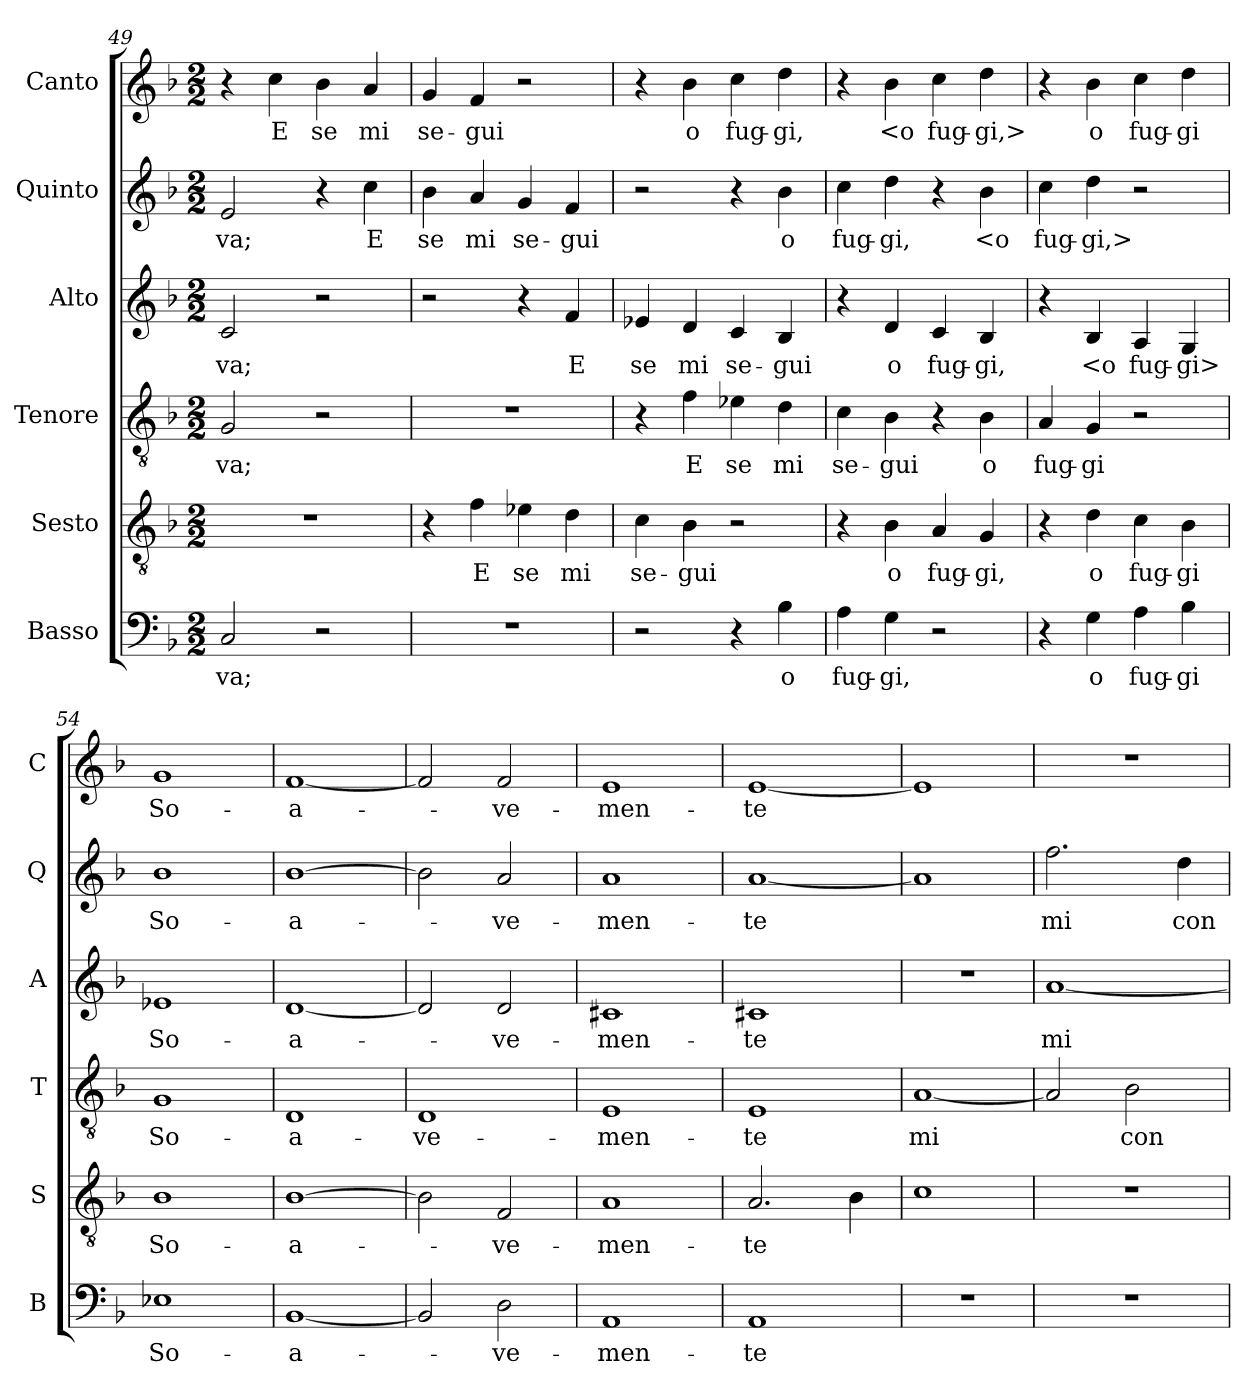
**kern	**text	**kern	**text	**kern	**text	**kern	**text	**kern	**text	**kern	**text
*part6	*part6	*part5	*part5	*part4	*part4	*part3	*part3	*part2	*part2	*part1	*part1
*staff6	*staff6	*staff5	*staff5	*staff4	*staff4	*staff3	*staff3	*staff2	*staff2	*staff1	*staff1
*I"Basso	*	*I"Sesto	*	*I"Tenore	*	*I"Alto	*	*I"Quinto	*	*I"Canto	*
*I'B	*	*I'S	*	*I'T	*	*I'A	*	*I'Q	*	*I'C	*
*clefF4	*	*clefGv2	*	*clefGv2	*	*clefG2	*	*clefG2	*	*clefG2	*
*k[b-]	*	*k[b-]	*	*k[b-]	*	*k[b-]	*	*k[b-]	*	*k[b-]	*
*d:	*	*d:	*	*d:	*	*d:	*	*d:	*	*d:	*
*M2/2	*	*M2/2	*	*M2/2	*	*M2/2	*	*M2/2	*	*M2/2	*
=49	=49	=49	=49	=49	=49	=49	=49	=49	=49	=49	=49
2C	-va;	1r	.	2G	-va;	2c	-va;	2e	-va;	4r	.
.	.	.	.	.	.	.	.	.	.	4cc	E
2r	.	.	.	2r	.	2r	.	4r	.	4b-	se
.	.	.	.	.	.	.	.	4cc	E	4a	mi
=50	=50	=50	=50	=50	=50	=50	=50	=50	=50	=50	=50
1r	.	4r	.	1r	.	2r	.	4b-	se	4g	se-
.	.	4f	E	.	.	.	.	4a	mi	4f	-gui
.	.	4e-X	se	.	.	4r	.	4g	se-	2r	.
.	.	4d	mi	.	.	4f	E	4f	-gui	.	.
=51	=51	=51	=51	=51	=51	=51	=51	=51	=51	=51	=51
2r	.	4c	se-	4r	.	4e-X	se	2r	.	4r	.
.	.	4B-	-gui	4f	E	4d	mi	.	.	4b-	o
4r	.	2r	.	4e-X	se	4c	se-	4r	.	4cc	fug-
4B-	o	.	.	4d	mi	4B-	-gui	4b-	o	4dd	-gi,
=52	=52	=52	=52	=52	=52	=52	=52	=52	=52	=52	=52
4A	fug-	4r	.	4c	se-	4r	.	4cc	fug-	4r	.
4G	-gi,	4B-	o	4B-	-gui	4d	o	4dd	-gi,	4b-	<o
2r	.	4A	fug-	4r	.	4c	fug-	4r	.	4cc	fug-
.	.	4G	-gi,	4B-	o	4B-	-gi,	4b-	<o	4dd	-gi,>
=53	=53	=53	=53	=53	=53	=53	=53	=53	=53	=53	=53
4r	.	4r	.	4A	fug-	4r	.	4cc	fug-	4r	.
4G	o	4d	o	4G	-gi	4B-	<o	4dd	-gi,>	4b-	o
4A	fug-	4c	fug-	2r	.	4A	fug-	2r	.	4cc	fug-
4B-	-gi	4B-	-gi	.	.	4G	-gi>	.	.	4dd	-gi
=54	=54	=54	=54	=54	=54	=54	=54	=54	=54	=54	=54
1E-X	So-	1B-	So-	1G	So-	1e-X	So-	1b-	So-	1g	So-
=55	=55	=55	=55	=55	=55	=55	=55	=55	=55	=55	=55
[1BB-	-a-	[1B-	-a-	1D	-a-	[1d	-a-	[1b-	-a-	[1f	-a-
=56	=56	=56	=56	=56	=56	=56	=56	=56	=56	=56	=56
2BB-]	.	2B-]	.	1D	-ve-	2d]	.	2b-]	.	2f]	.
2D	-ve-	2F	-ve-	.	.	2d	-ve-	2a	-ve-	2f	-ve-
=57	=57	=57	=57	=57	=57	=57	=57	=57	=57	=57	=57
1AA	-men-	1A	-men-	1E	-men-	1c#X	-men-	1a	-men-	1e	-men-
=58	=58	=58	=58	=58	=58	=58	=58	=58	=58	=58	=58
1AA	-te	2.A	-te	1E	-te	1c#X	-te	[1a	-te	[1e	-te
.	.	4B-	.	.	.	.	.	.	.	.	.
=59	=59	=59	=59	=59	=59	=59	=59	=59	=59	=59	=59
1r	.	1c	.	[1A	mi	1r	.	1a]	.	1e]	.
=60	=60	=60	=60	=60	=60	=60	=60	=60	=60	=60	=60
1r	.	1r	.	2A]	.	[1a	mi	2.ff	mi	1r	.
.	.	.	.	2B-	con-	.	.	.	.	.	.
.	.	.	.	.	.	.	.	4dd	con-	.	.
=	=	=	=	=	=	=	=	=	=	=	=
*-	*-	*-	*-	*-	*-	*-	*-	*-	*-	*-	*-
